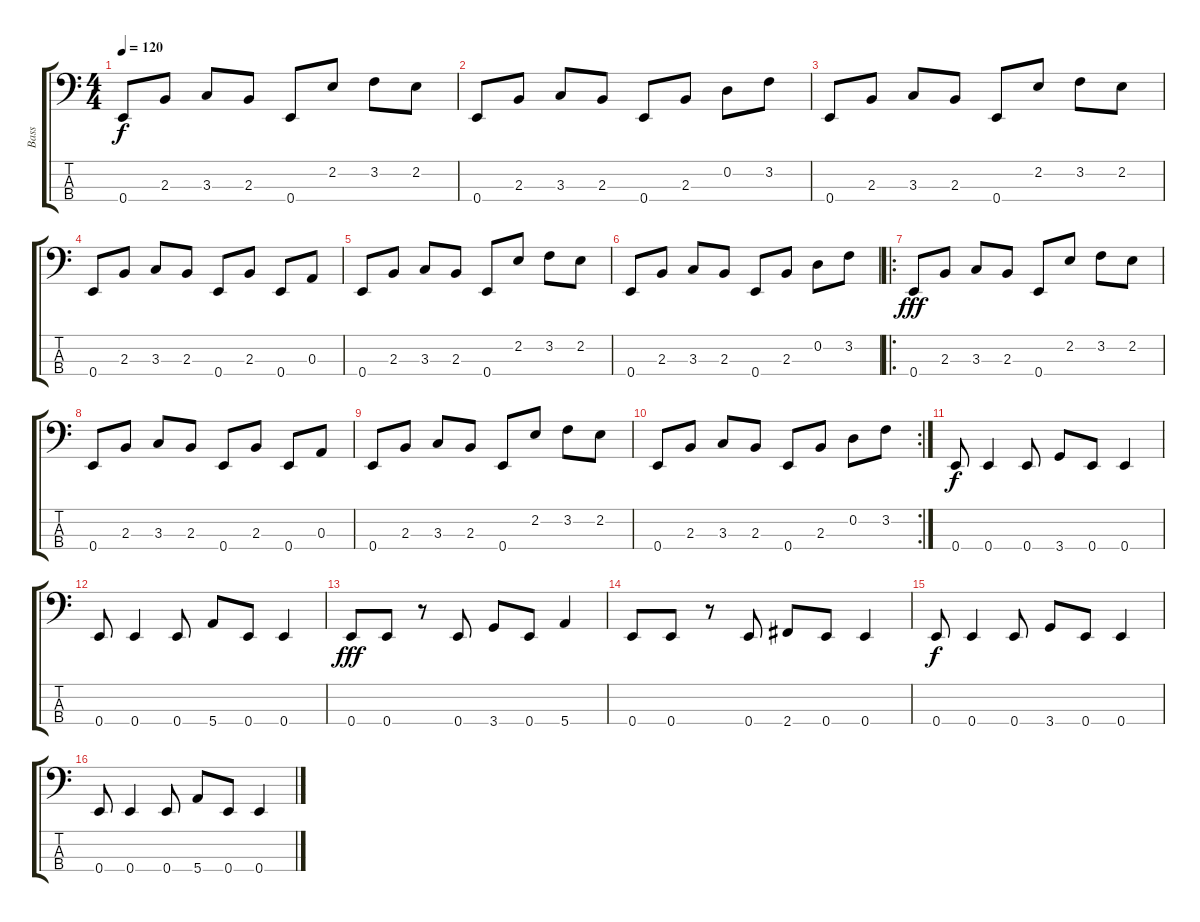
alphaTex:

\track ("Bass" "Bass") {instrument electricbasspick}
\staff {score tabs}
\tuning (G2 D2 A1 E1) {hide}
\ts (4 4)
\tempo 120
\clef f4
\ks c
0.4.8{dy f} 2.3.8 3.3.8 2.3.8 0.4.8 2.2.8 3.2.8 2.2.8 |
0.4.8 2.3.8 3.3.8 2.3.8 0.4.8 2.3.8 0.2.8 3.2.8 |
0.4.8 2.3.8 3.3.8 2.3.8 0.4.8 2.2.8 3.2.8 2.2.8 |
0.4.8 2.3.8 3.3.8 2.3.8 0.4.8 2.3.8 0.4.8 0.3.8 |
0.4.8 2.3.8 3.3.8 2.3.8 0.4.8 2.2.8 3.2.8 2.2.8 |
0.4.8 2.3.8 3.3.8 2.3.8 0.4.8 2.3.8 0.2.8 3.2.8 |
\ro
0.4.8{dy fff} 2.3.8 3.3.8 2.3.8 0.4.8 2.2.8 3.2.8 2.2.8 |
0.4.8 2.3.8 3.3.8 2.3.8 0.4.8 2.3.8 0.4.8 0.3.8 |
0.4.8 2.3.8 3.3.8 2.3.8 0.4.8 2.2.8 3.2.8 2.2.8 |
\rc 2
0.4.8 2.3.8 3.3.8 2.3.8 0.4.8 2.3.8 0.2.8 3.2.8 |
0.4.8{dy f} 0.4.4 0.4.8 3.4.8 0.4.8 0.4.4 |
0.4.8 0.4.4 0.4.8 5.4.8 0.4.8 0.4.4 |
0.4.8{dy fff} 0.4.8 r.8 0.4.8 3.4.8 0.4.8 5.4.4 |
0.4.8 0.4.8 r.8 0.4.8 2.4.8 0.4.8 0.4.4 |
0.4.8{dy f} 0.4.4 0.4.8 3.4.8 0.4.8 0.4.4 |
0.4.8 0.4.4 0.4.8 5.4.8 0.4.8 0.4.4
